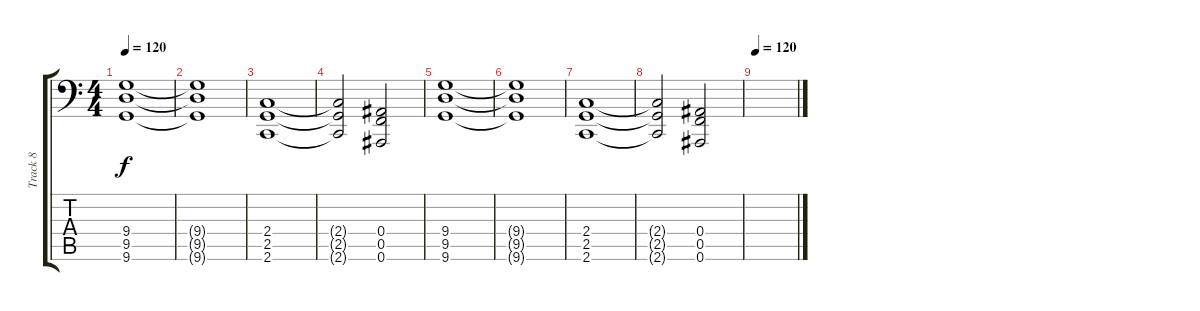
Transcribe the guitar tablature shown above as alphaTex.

\track ("Track 8" "Track 8") {instrument lead1square}
\staff {score tabs}
\tuning (C4 G3 Eb3 Bb2 F2 Bb1) {hide}
\ts (4 4)
\tempo 120
\tempo 135
\tempo 120
\clef f4
\ks c
(9.4 9.5 9.6).1{dy f instrument lead1square} |
(9.4{t} 9.5{t} 9.6{t}).1 |
(2.4 2.5 2.6).1 |
(2.4{t} 2.5{t} 2.6{t}).2 (0.4 0.5 0.6).2 |
(9.4 9.5 9.6).1 |
(9.4{t} 9.5{t} 9.6{t}).1 |
(2.4 2.5 2.6).1 |
(2.4{t} 2.5{t} 2.6{t}).2 (0.4 0.5 0.6).2 |
\tempo 120
